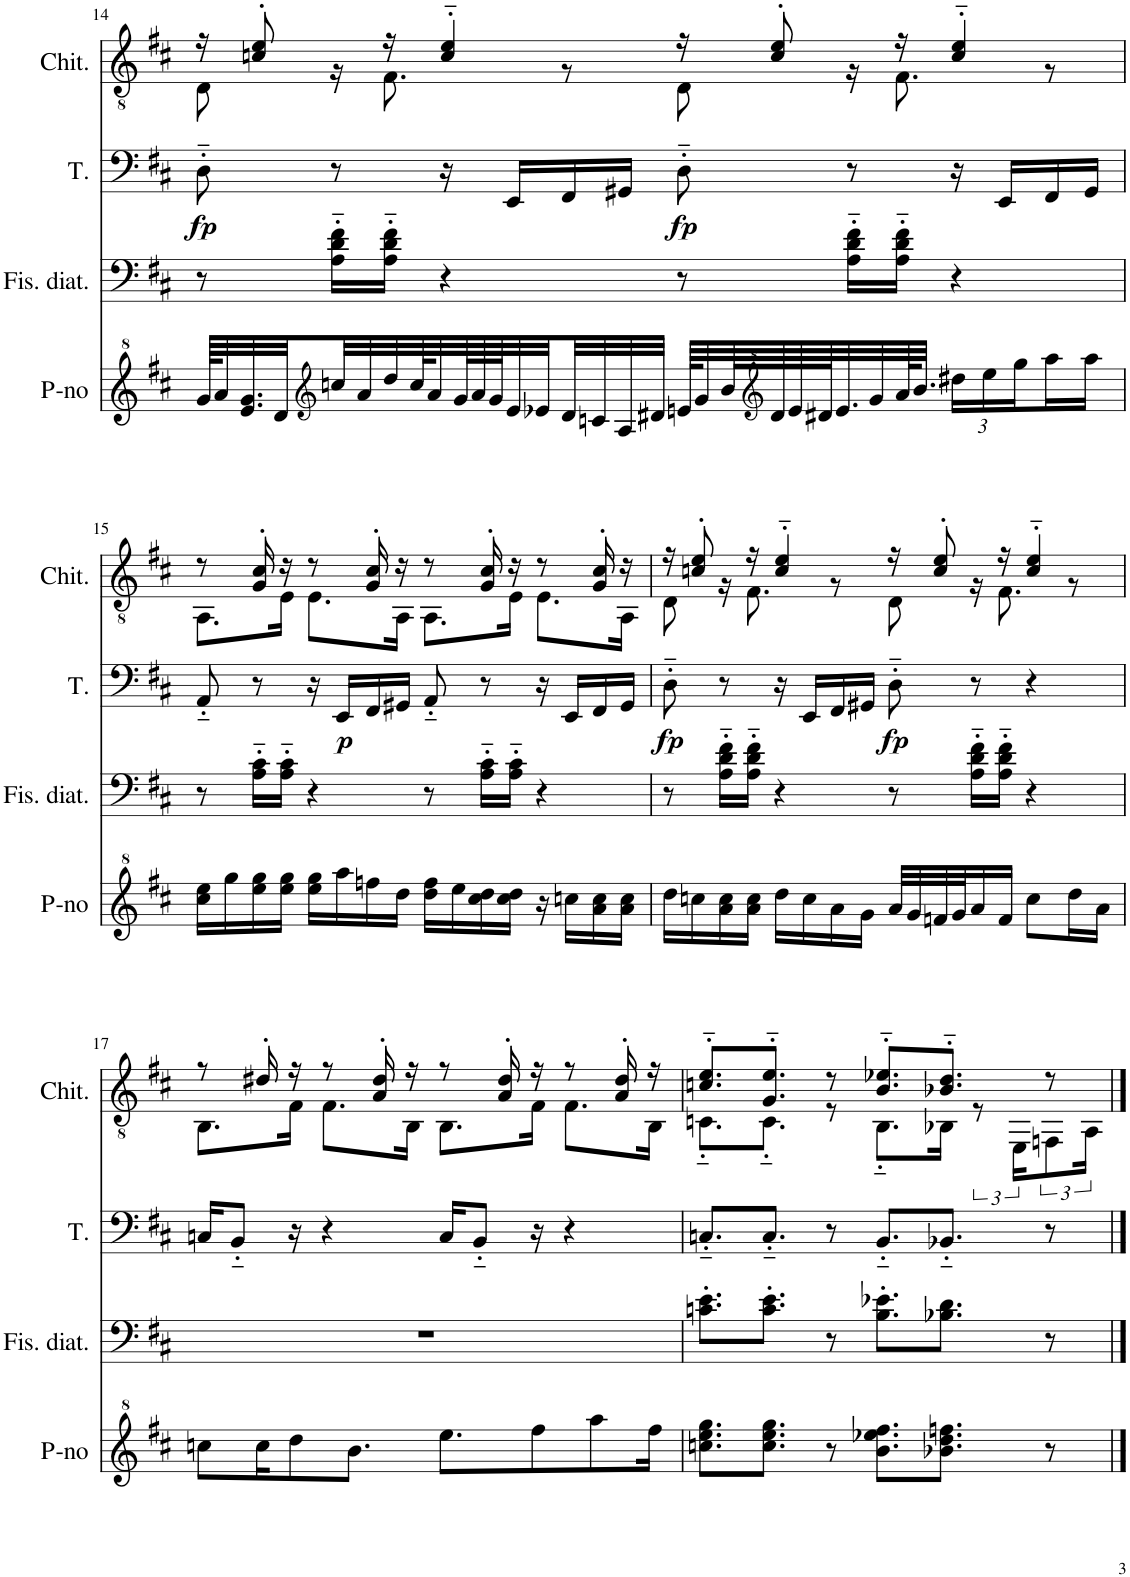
**kern	**kern	**kern	**dynam	**kern
*part4	*part3	*part2	*part2	*part1
*staff4	*staff3	*staff2	*staff2	*staff1
*I"Piano	*I"Fisarmonica diatonica	*I"Tuba	*	*I"Chitarra classica
*I'P-no	*I'Fis. diat.	*I'T.	*	*I'Chit.
!!LO:PB:g=z
*clefG^2	*clefF4	*clefF4	*	*clefGv2
*k[f#c#]	*k[f#c#]	*k[f#c#]	*	*k[f#c#]
*M4/4	*M4/4	*M4/4	*	*M4/4
=14	=14	=14	=14	=14
*	*	*	*	*^
!	!	!	!LO:DY:b	!	!
64gg/KLLL	8r	8D'~\	fp	16r	8D\
32aa/	.	.	.	.	.
32.ee/ 32.gg/	.	.	.	.	.
.	.	.	.	8cn/' 8e/'	.
32dd/	.	.	.	.	.
*clefG2	*	*	*	*	*
32ccn/	16A\'~ 16d\'~ 16f#\'~LL	8r	.	.	16r
32a/	.	.	.	.	.
32dd/	16A\'~ 16d\'~ 16f#\'~JJ	.	.	16r	8.F#\
64cc/K	.	.	.	.	.
32a/	.	.	.	.	.
.	4r	16r	.	4c/'~ 4e/'~	.
64g/L	.	.	.	.	.
64a/	.	.	.	.	.
64g/J	.	.	.	.	.
32e/	.	16EE/LL	.	.	.
32e-X/	.	.	.	.	.
32d/	.	16FF#/	.	.	8r
32cn/	.	.	.	.	.
32A/	.	16GG#X/JJ	.	.	.
32d#X/JJJ	.	.	.	.	.
!	!	!	!LO:DY:b	!	!
64en/KLLL	8r	8D'~\	fp	16r	8D\
32g/	.	.	.	.	.
64b/L	.	.	.	.	.
*clefG^2	*	*	*	*	*
64dd/	.	.	.	8c/' 8e/'	.
64ee/	.	.	.	.	.
64dd#X/J	.	.	.	.	.
32.ee/	.	.	.	.	.
.	16A\'~ 16d\'~ 16f#\'~LL	8r	.	.	16r
32gg/	.	.	.	.	.
64aa/K	16A\'~ 16d\'~ 16f#\'~JJ	.	.	16r	8.F#\
32.bb/JJJ	.	.	.	.	.
*Xbrackettup	*	*	*	*	*
24ddd#X\LL	4r	16r	.	4c/'~ 4e/'~	.
24eee\	.	.	.	.	.
.	.	16EE/LL	.	.	.
24ggg\	.	.	.	.	.
16aaa\	.	16FF#/	.	.	8r
16aaa\JJ	.	16GG#/JJ	.	.	.
!!LO:LB:g=z	!!
=15	=15	=15	=15	=15	=15
16ccc#\ 16eee\LL	8r	8AA'~/	.	8r	8.AA\L
16ggg\	.	.	.	.	.
16eee\ 16ggg\	16A\'~ 16c#\'~LL	8r	.	16G/' 16c#/'	.
16eee\ 16ggg\JJ	16A\'~ 16c#\'~JJ	.	.	16r	16E\Jk
16eee\ 16ggg\LL	4r	16r	.	8r	8.E\L
!	!	!	!LO:DY:b	!	!
16aaa\	.	16EE/LL	p	.	.
16fffn\	.	16FF#/	.	16G/' 16c#/'	.
16ddd\JJ	.	16GG#X/JJ	.	16r	16AA\Jk
16ddd\ 16fff\LL	8r	8AA'~/	.	8r	8.AA\L
16eee\	.	.	.	.	.
16ccc#\ 16ddd\	16A\'~ 16c#\'~LL	8r	.	16G/' 16c#/'	.
16ccc#\ 16ddd\JJ	16A\'~ 16c#\'~JJ	.	.	16r	16E\Jk
16r	4r	16r	.	8r	8.E\L
16cccn\LL	.	16EE/LL	.	.	.
16aa\ 16ccc\	.	16FF#/	.	16G/' 16c#/'	.
16aa\ 16ccc\JJ	.	16GG#/JJ	.	16r	16AA\Jk
=16	=16	=16	=16	=16	=16
!	!	!	!LO:DY:b	!	!
16ddd\LL	8r	8D'~\	fp	16r	8D\
16cccn\	.	.	.	8cn/' 8e/'	.
16aa\ 16ccc\	16A\'~ 16d\'~ 16f#\'~LL	8r	.	.	16r
16aa\ 16ccc\JJ	16A\'~ 16d\'~ 16f#\'~JJ	.	.	16r	8.F#\
16ddd\LL	4r	16r	.	4c/'~ 4e/'~	.
16ccc\	.	16EE/LL	.	.	.
16aa\	.	16FF#/	.	.	8r
16gg\JJ	.	16GG#X/JJ	.	.	.
!	!	!	!LO:DY:b	!	!
32aa/LLL	8r	8D'~\	fp	16r	8D\
32gg/	.	.	.	.	.
32ffn/	.	.	.	8c/' 8e/'	.
32gg/J	.	.	.	.	.
16aa/	16A\'~ 16d\'~ 16f#\'~LL	8r	.	.	16r
16ff/JJ	16A\'~ 16d\'~ 16f#\'~JJ	.	.	16r	8.F#\
8ccc\L	4r	4r	.	4c/'~ 4e/'~	.
16ddd\L	.	.	.	.	8r
16aa\JJ	.	.	.	.	.
!!LO:LB:g=z	!!
=17	=17	=17	=17	=17	=17
8cccn\L	1r	16Cn/KL	.	8r	8.BB\L
.	.	8BB'~/J	.	.	.
16ccc\K	.	.	.	16d#X'/	.
8ddd\	.	16r	.	16r	16F#\Jk
.	.	4r	.	8r	8.F#\L
8.bb\J	.	.	.	.	.
.	.	.	.	16A/' 16d#/'	.
.	.	.	.	16r	16BB\Jk
8.eee\L	.	16C/KL	.	8r	8.BB\L
.	.	8BB'~/J	.	.	.
.	.	.	.	16A/' 16d#/'	.
8fff#\	.	16r	.	16r	16F#\Jk
.	.	4r	.	8r	8.F#\L
8aaa\	.	.	.	.	.
.	.	.	.	16A/' 16d#/'	.
16fff#\Jk	.	.	.	16r	16BB\Jk
=18	=18	=18	=18	=18	=18
8.cccn\ 8.eee\ 8.ggg\L	8.cn\' 8.e\'L	8.Cn'~/L	.	8.cn/'~ 8.e/'~L	8.Cn'~\L
8.ccc\ 8.eee\ 8.ggg\J	8.c\' 8.e\'J	8.C'~/J	.	8.G/'~ 8.e/'~J	8.C'~\J
8r	8r	8r	.	8r	8r
8.bb\ 8.eee-X\ 8.fff#\L	8.B\' 8.e-X\'L	8.BB'~/L	.	8.B/'~ 8.e-X/'~L	8.BB'~\L
8.bb-X\ 8.ddd\ 8.fffn\J	8.B-X\ 8.d\J	8.BB-X'~/J	.	8.B-X/'~ 8.d/'~J	16BB-X\Jk
.	.	.	.	.	12r
.	.	.	.	.	24EE\KL
8r	8r	8r	.	8r	12FFn\
.	.	.	.	.	24AA\Jk
*	*	*	*	*v	*v
==	==	==	==	==
*-	*-	*-	*-	*-
